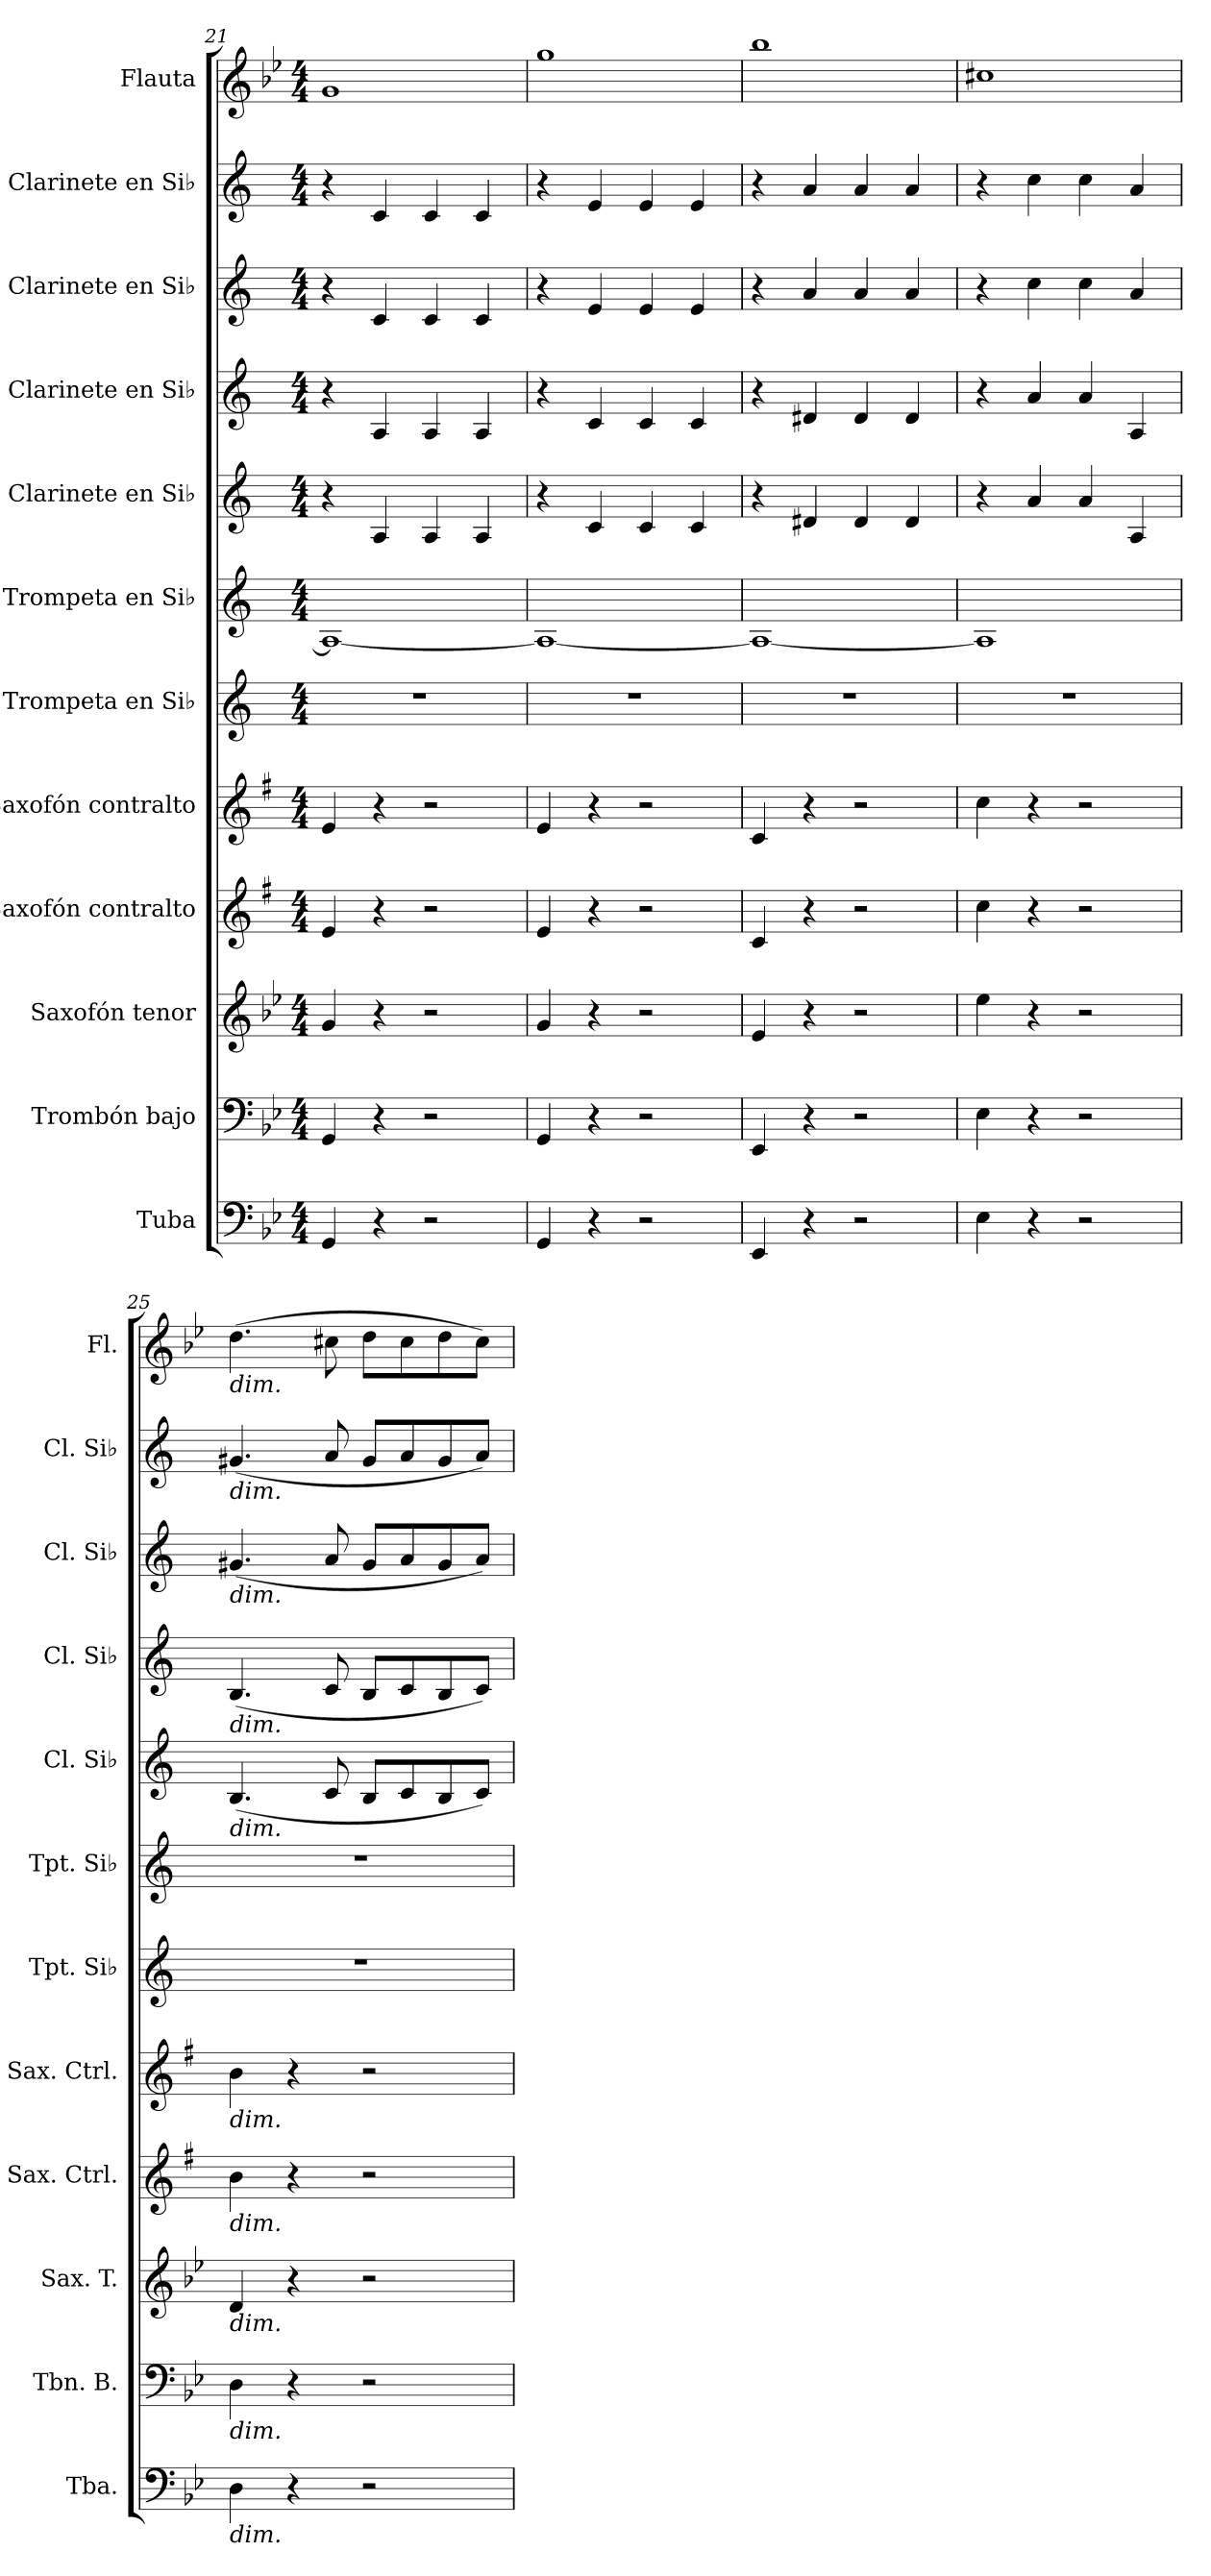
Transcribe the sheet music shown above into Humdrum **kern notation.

**kern	**kern	**kern	**kern	**kern	**kern	**kern	**kern	**kern	**kern	**kern	**kern
*part12	*part11	*part10	*part9	*part8	*part7	*part6	*part5	*part4	*part3	*part2	*part1
*staff12	*staff11	*staff10	*staff9	*staff8	*staff7	*staff6	*staff5	*staff4	*staff3	*staff2	*staff1
*I"Tuba	*I"Trombón bajo	*I"Saxofón tenor	*I"Saxofón contralto	*I"Saxofón contralto	*I"Trompeta en Si♭	*I"Trompeta en Si♭	*I"Clarinete en Si♭	*I"Clarinete en Si♭	*I"Clarinete en Si♭	*I"Clarinete en Si♭	*I"Flauta
*I'Tba.	*I'Tbn. B.	*I'Sax. T.	*I'Sax. Ctrl.	*I'Sax. Ctrl.	*I'Tpt. Si♭	*I'Tpt. Si♭	*I'Cl. Si♭	*I'Cl. Si♭	*I'Cl. Si♭	*I'Cl. Si♭	*I'Fl.
*clefF4	*clefF4	*clefG2	*clefG2	*clefG2	*clefG2	*clefG2	*clefG2	*clefG2	*clefG2	*clefG2	*clefG2
*	*	*ITrd8c14	*ITrd5c9	*ITrd5c9	*ITrd1c2	*ITrd1c2	*ITrd1c2	*ITrd1c2	*ITrd1c2	*ITrd1c2	*
*k[b-e-]	*k[b-e-]	*k[b-e-]	*k[b-e-]	*k[b-e-]	*k[b-e-]	*k[b-e-]	*k[b-e-]	*k[b-e-]	*k[b-e-]	*k[b-e-]	*k[b-e-]
*M4/4	*M4/4	*M4/4	*M4/4	*M4/4	*M4/4	*M4/4	*M4/4	*M4/4	*M4/4	*M4/4	*M4/4
=21	=21	=21	=21	=21	=21	=21	=21	=21	=21	=21	=21
4GG/	4GG/	4G/	4G/	4G/	1r	1G_	4r	4r	4r	4r	1g
4r	4r	4r	4r	4r	.	.	4G/	4G/	4B-/	4B-/	.
2r	2r	2r	2r	2r	.	.	4G/	4G/	4B-/	4B-/	.
.	.	.	.	.	.	.	4G/	4G/	4B-/	4B-/	.
=22	=22	=22	=22	=22	=22	=22	=22	=22	=22	=22	=22
4GG/	4GG/	4G/	4G/	4G/	1r	1G_	4r	4r	4r	4r	1gg
4r	4r	4r	4r	4r	.	.	4B-/	4B-/	4d/	4d/	.
2r	2r	2r	2r	2r	.	.	4B-/	4B-/	4d/	4d/	.
.	.	.	.	.	.	.	4B-/	4B-/	4d/	4d/	.
=23	=23	=23	=23	=23	=23	=23	=23	=23	=23	=23	=23
4EE-/	4EE-/	4E-/	4E-/	4E-/	1r	1G_	4r	4r	4r	4r	1bb-
4r	4r	4r	4r	4r	.	.	4c#X/	4c#X/	4g/	4g/	.
2r	2r	2r	2r	2r	.	.	4c#/	4c#/	4g/	4g/	.
.	.	.	.	.	.	.	4c#/	4c#/	4g/	4g/	.
=24	=24	=24	=24	=24	=24	=24	=24	=24	=24	=24	=24
4E-\	4E-\	4e-\	4e-\	4e-\	1r	1G]	4r	4r	4r	4r	1cc#X
4r	4r	4r	4r	4r	.	.	4g/	4g/	4b-\	4b-\	.
2r	2r	2r	2r	2r	.	.	4g/	4g/	4b-\	4b-\	.
.	.	.	.	.	.	.	4G/	4G/	4g/	4g/	.
!!LO:PB:g=z
=25	=25	=25	=25	=25	=25	=25	=25	=25	=25	=25	=25
!	!	!	!	!	!	!	!	!	!	!	!LO:TX:b:i:t=dim.
!	!	!	!	!	!	!	!	!	!	!LO:TX:b:i:t=dim.	!
!	!	!	!	!	!	!	!	!	!LO:TX:b:i:t=dim.	!	!
!	!	!	!	!	!	!	!	!LO:TX:b:i:t=dim.	!	!	!
!	!	!	!	!	!	!	!LO:TX:b:i:t=dim.	!	!	!	!
!	!	!	!	!LO:TX:b:i:t=dim.	!	!	!	!	!	!	!
!	!	!	!LO:TX:b:i:t=dim.	!	!	!	!	!	!	!	!
!	!	!LO:TX:b:i:t=dim.	!	!	!	!	!	!	!	!	!
!	!LO:TX:b:i:t=dim.	!	!	!	!	!	!	!	!	!	!
!LO:TX:b:i:t=dim.	!	!	!	!	!	!	!	!	!	!	!
4D\	4D\	4D/	4d\	4d\	1r	1r	(<4.A/	(<4.A/	(<4.f#X/	(<4.f#X/	(>4.dd\
4r	4r	4r	4r	4r	.	.	.	.	.	.	.
.	.	.	.	.	.	.	8B-/	8B-/	8g/	8g/	8cc#X\
2r	2r	2r	2r	2r	.	.	8A/L	8A/L	8f#/L	8f#/L	8dd\L
.	.	.	.	.	.	.	8B-/	8B-/	8g/	8g/	8cc#\
.	.	.	.	.	.	.	8A/	8A/	8f#/	8f#/	8dd\
.	.	.	.	.	.	.	8B-/J)	8B-/J)	8g/J)	8g/J)	8cc#\J)
=	=	=	=	=	=	=	=	=	=	=	=
*-	*-	*-	*-	*-	*-	*-	*-	*-	*-	*-	*-
